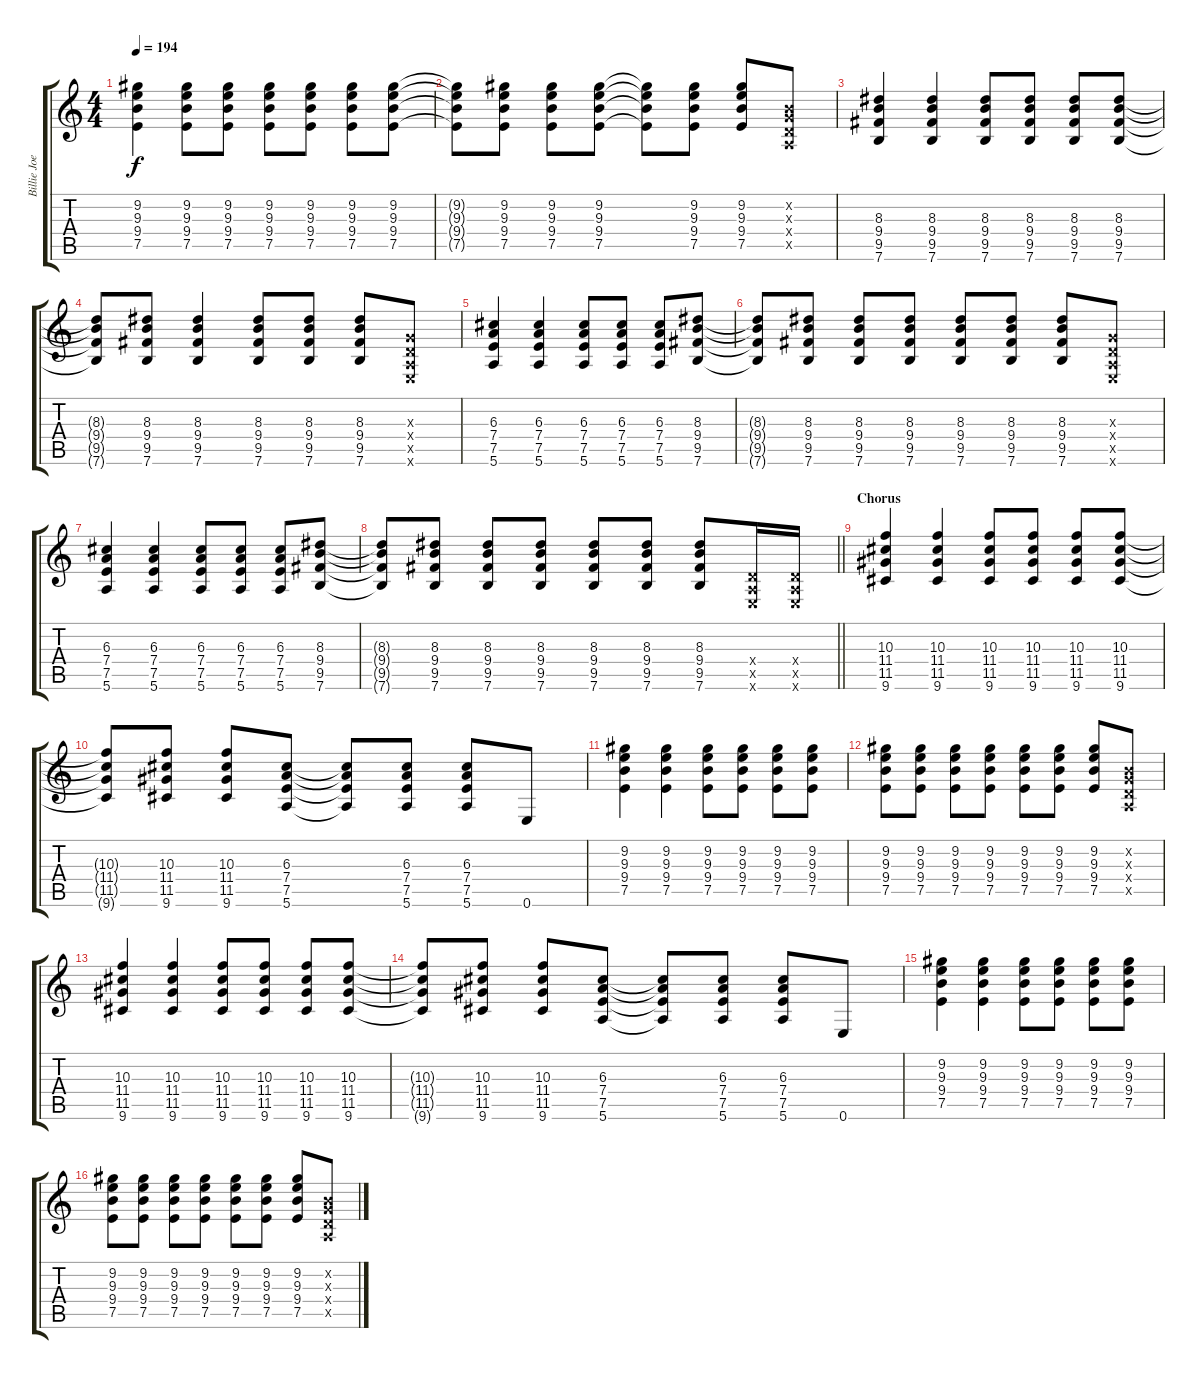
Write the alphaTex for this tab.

\track ("Billie Joe (Guitar)" "Billie Joe") {instrument distortionguitar}
\staff {score tabs}
\tuning (E4 B3 G3 D3 A2 E2) {hide}
\ts (4 4)
\tempo 194
\clef g2
\ks c
(9.2 9.3 9.4 7.5).4{dy f} (9.2 9.3 9.4 7.5).8 (9.2 9.3 9.4 7.5).8 (9.2 9.3 9.4 7.5).8 (9.2 9.3 9.4 7.5).8 (9.2 9.3 9.4 7.5).8 (9.2 9.3 9.4 7.5).8 |
(9.2{t} 9.3{t} 9.4{t} 7.5{t}).8 (9.2 9.3 9.4 7.5).8 (9.2 9.3 9.4 7.5).8 (9.2 9.3 9.4 7.5).8 (9.2{t} 9.3{t} 9.4{t} 7.5{t}).8 (9.2 9.3 9.4 7.5).8 (9.2 9.3 9.4 7.5).8 (0.2{x} 0.3{x} 0.4{x} 0.5{x}).8 |
(8.3 9.4 9.5 7.6).4 (8.3 9.4 9.5 7.6).4 (8.3 9.4 9.5 7.6).8 (8.3 9.4 9.5 7.6).8 (8.3 9.4 9.5 7.6).8 (8.3 9.4 9.5 7.6).8 |
(8.3{t} 9.4{t} 9.5{t} 7.6{t}).8 (8.3 9.4 9.5 7.6).8 (8.3 9.4 9.5 7.6).4 (8.3 9.4 9.5 7.6).8 (8.3 9.4 9.5 7.6).8 (8.3 9.4 9.5 7.6).8 (0.3{x} 0.4{x} 0.5{x} 0.6{x}).8 |
(6.3 7.4 7.5 5.6).4 (6.3 7.4 7.5 5.6).4 (6.3 7.4 7.5 5.6).8 (6.3 7.4 7.5 5.6).8 (6.3 7.4 7.5 5.6).8 (8.3 9.4 9.5 7.6).8 |
(8.3{t} 9.4{t} 9.5{t} 7.6{t}).8 (8.3 9.4 9.5 7.6).8 (8.3 9.4 9.5 7.6).8 (8.3 9.4 9.5 7.6).8 (8.3 9.4 9.5 7.6).8 (8.3 9.4 9.5 7.6).8 (8.3 9.4 9.5 7.6).8 (0.3{x} 0.4{x} 0.5{x} 0.6{x}).8 |
(6.3 7.4 7.5 5.6).4 (6.3 7.4 7.5 5.6).4 (6.3 7.4 7.5 5.6).8 (6.3 7.4 7.5 5.6).8 (6.3 7.4 7.5 5.6).8 (8.3 9.4 9.5 7.6).8 |
\barLineRight lightlight
(8.3{t} 9.4{t} 9.5{t} 7.6{t}).8 (8.3 9.4 9.5 7.6).8 (8.3 9.4 9.5 7.6).8 (8.3 9.4 9.5 7.6).8 (8.3 9.4 9.5 7.6).8 (8.3 9.4 9.5 7.6).8 (8.3 9.4 9.5 7.6).8 (0.4{x} 0.5{x} 0.6{x}).16 (0.4{x} 0.5{x} 0.6{x}).16 |
\section ("" "Chorus")
(10.3 11.4 11.5 9.6).4 (10.3 11.4 11.5 9.6).4 (10.3 11.4 11.5 9.6).8 (10.3 11.4 11.5 9.6).8 (10.3 11.4 11.5 9.6).8 (10.3 11.4 11.5 9.6).8 |
(10.3{t} 11.4{t} 11.5{t} 9.6{t}).8 (10.3 11.4 11.5 9.6).8 (10.3 11.4 11.5 9.6).8 (6.3 7.4 7.5 5.6).8 (6.3{t} 7.4{t} 7.5{t} 5.6{t}).8 (6.3 7.4 7.5 5.6).8 (6.3 7.4 7.5 5.6).8 0.6.8 |
(9.2 9.3 9.4 7.5).4 (9.2 9.3 9.4 7.5).4 (9.2 9.3 9.4 7.5).8 (9.2 9.3 9.4 7.5).8 (9.2 9.3 9.4 7.5).8 (9.2 9.3 9.4 7.5).8 |
(9.2 9.3 9.4 7.5).8 (9.2 9.3 9.4 7.5).8 (9.2 9.3 9.4 7.5).8 (9.2 9.3 9.4 7.5).8 (9.2 9.3 9.4 7.5).8 (9.2 9.3 9.4 7.5).8 (9.2 9.3 9.4 7.5).8 (0.2{x} 0.3{x} 0.4{x} 0.5{x}).8 |
(10.3 11.4 11.5 9.6).4 (10.3 11.4 11.5 9.6).4 (10.3 11.4 11.5 9.6).8 (10.3 11.4 11.5 9.6).8 (10.3 11.4 11.5 9.6).8 (10.3 11.4 11.5 9.6).8 |
(10.3{t} 11.4{t} 11.5{t} 9.6{t}).8 (10.3 11.4 11.5 9.6).8 (10.3 11.4 11.5 9.6).8 (6.3 7.4 7.5 5.6).8 (6.3{t} 7.4{t} 7.5{t} 5.6{t}).8 (6.3 7.4 7.5 5.6).8 (6.3 7.4 7.5 5.6).8 0.6.8 |
(9.2 9.3 9.4 7.5).4 (9.2 9.3 9.4 7.5).4 (9.2 9.3 9.4 7.5).8 (9.2 9.3 9.4 7.5).8 (9.2 9.3 9.4 7.5).8 (9.2 9.3 9.4 7.5).8 |
(9.2 9.3 9.4 7.5).8 (9.2 9.3 9.4 7.5).8 (9.2 9.3 9.4 7.5).8 (9.2 9.3 9.4 7.5).8 (9.2 9.3 9.4 7.5).8 (9.2 9.3 9.4 7.5).8 (9.2 9.3 9.4 7.5).8 (0.2{x} 0.3{x} 0.4{x} 0.5{x}).8
